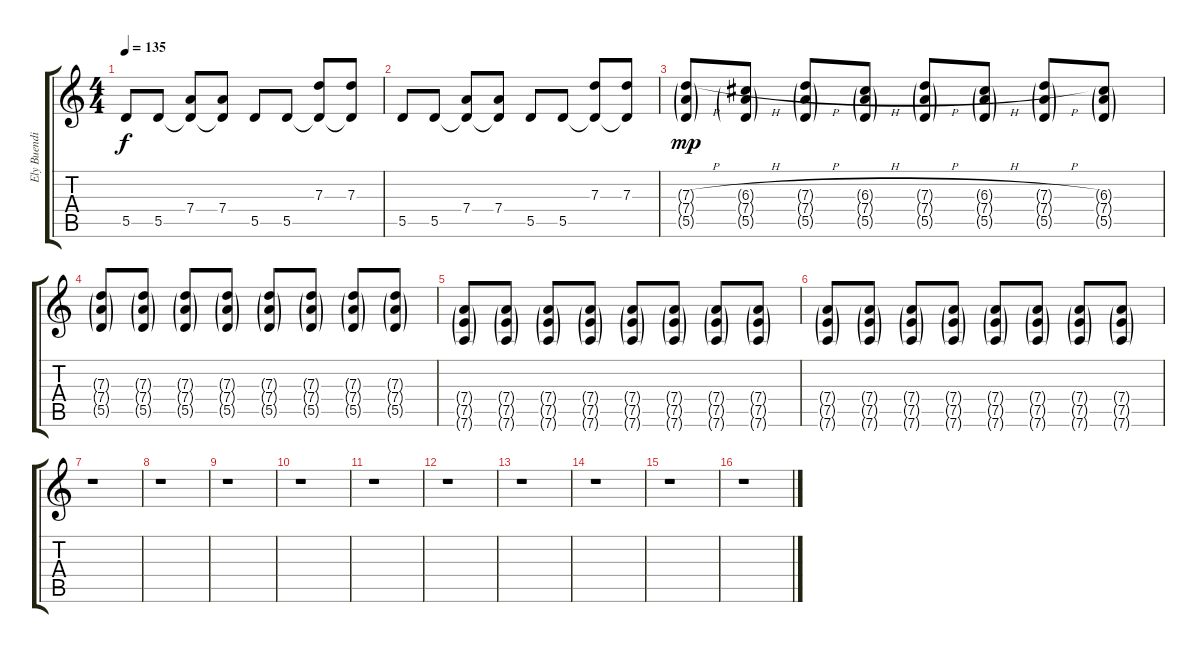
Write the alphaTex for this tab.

\track ("Ely Buendia " "Ely Buendi") {instrument overdrivenguitar}
\staff {score tabs}
\tuning (E4 B3 G3 D3 A2 D2) {hide}
\ts (4 4)
\tempo 135
\clef g2
\ks c
5.5.8{dy f} 5.5.8 (7.4 5.5{t}).8 (7.4 5.5{t}).8 5.5.8 5.5.8 (7.3 5.5{t}).8 (7.3 5.5{t}).8 |
5.5.8 5.5.8 (7.4 5.5{t}).8 (7.4 5.5{t}).8 5.5.8 5.5.8 (7.3 5.5{t}).8 (7.3 5.5{t}).8 |
(7.3{h g} 7.4{g} 5.5{g}).8{dy mp} (6.3{h g} 7.4{g} 5.5{g}).8 (7.3{h g} 7.4{g} 5.5{g}).8 (6.3{h g} 7.4{g} 5.5{g}).8 (7.3{h g} 7.4{g} 5.5{g}).8 (6.3{h g} 7.4{g} 5.5{g}).8 (7.3{h g} 7.4{g} 5.5{g}).8 (6.3{g} 7.4{g} 5.5{g}).8 |
(7.3{g} 7.4{g} 5.5{g}).8 (7.3{g} 7.4{g} 5.5{g}).8 (7.3{g} 7.4{g} 5.5{g}).8 (7.3{g} 7.4{g} 5.5{g}).8 (7.3{g} 7.4{g} 5.5{g}).8 (7.3{g} 7.4{g} 5.5{g}).8 (7.3{g} 7.4{g} 5.5{g}).8 (7.3{g} 7.4{g} 5.5{g}).8 |
(7.4{g} 7.5{g} 7.6{g}).8 (7.4{g} 7.5{g} 7.6{g}).8 (7.4{g} 7.5{g} 7.6{g}).8 (7.4{g} 7.5{g} 7.6{g}).8 (7.4{g} 7.5{g} 7.6{g}).8 (7.4{g} 7.5{g} 7.6{g}).8 (7.4{g} 7.5{g} 7.6{g}).8 (7.4{g} 7.5{g} 7.6{g}).8 |
(7.4{g} 7.5{g} 7.6{g}).8 (7.4{g} 7.5{g} 7.6{g}).8 (7.4{g} 7.5{g} 7.6{g}).8 (7.4{g} 7.5{g} 7.6{g}).8 (7.4{g} 7.5{g} 7.6{g}).8 (7.4{g} 7.5{g} 7.6{g}).8 (7.4{g} 7.5{g} 7.6{g}).8 (7.4{g} 7.5{g} 7.6{g}).8 |
r.1 |
r.1 |
r.1 |
r.1 |
r.1 |
r.1 |
r.1 |
r.1 |
r.1 |
r.1
